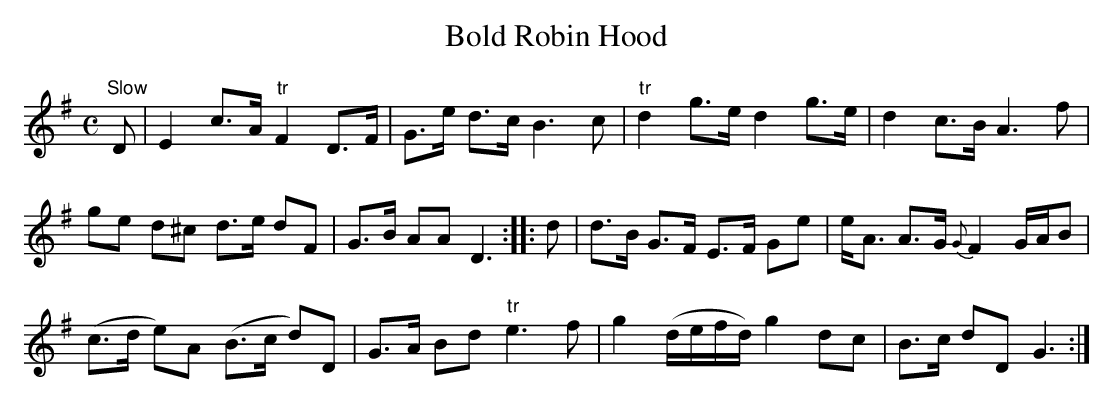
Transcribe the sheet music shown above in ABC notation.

X:1
T:Bold Robin Hood
M:C
K:G
"Slow" D|\
E2 c>A "tr"F2 D>F| G>e d>c B3c| "tr"d2 g>e d2 g>e| d2 c>B A3f|
ge d^c d>e dF| G>B AA D3::\
d|\
d>B G>F E>F Ge| e<A A>G {G}F2 G/A/B|
(c>d e)A (B>c d)D | G>A Bd "tr"e3f|\
g2 (d/e/f/d/) g2 dc| B>c dD G3:|
